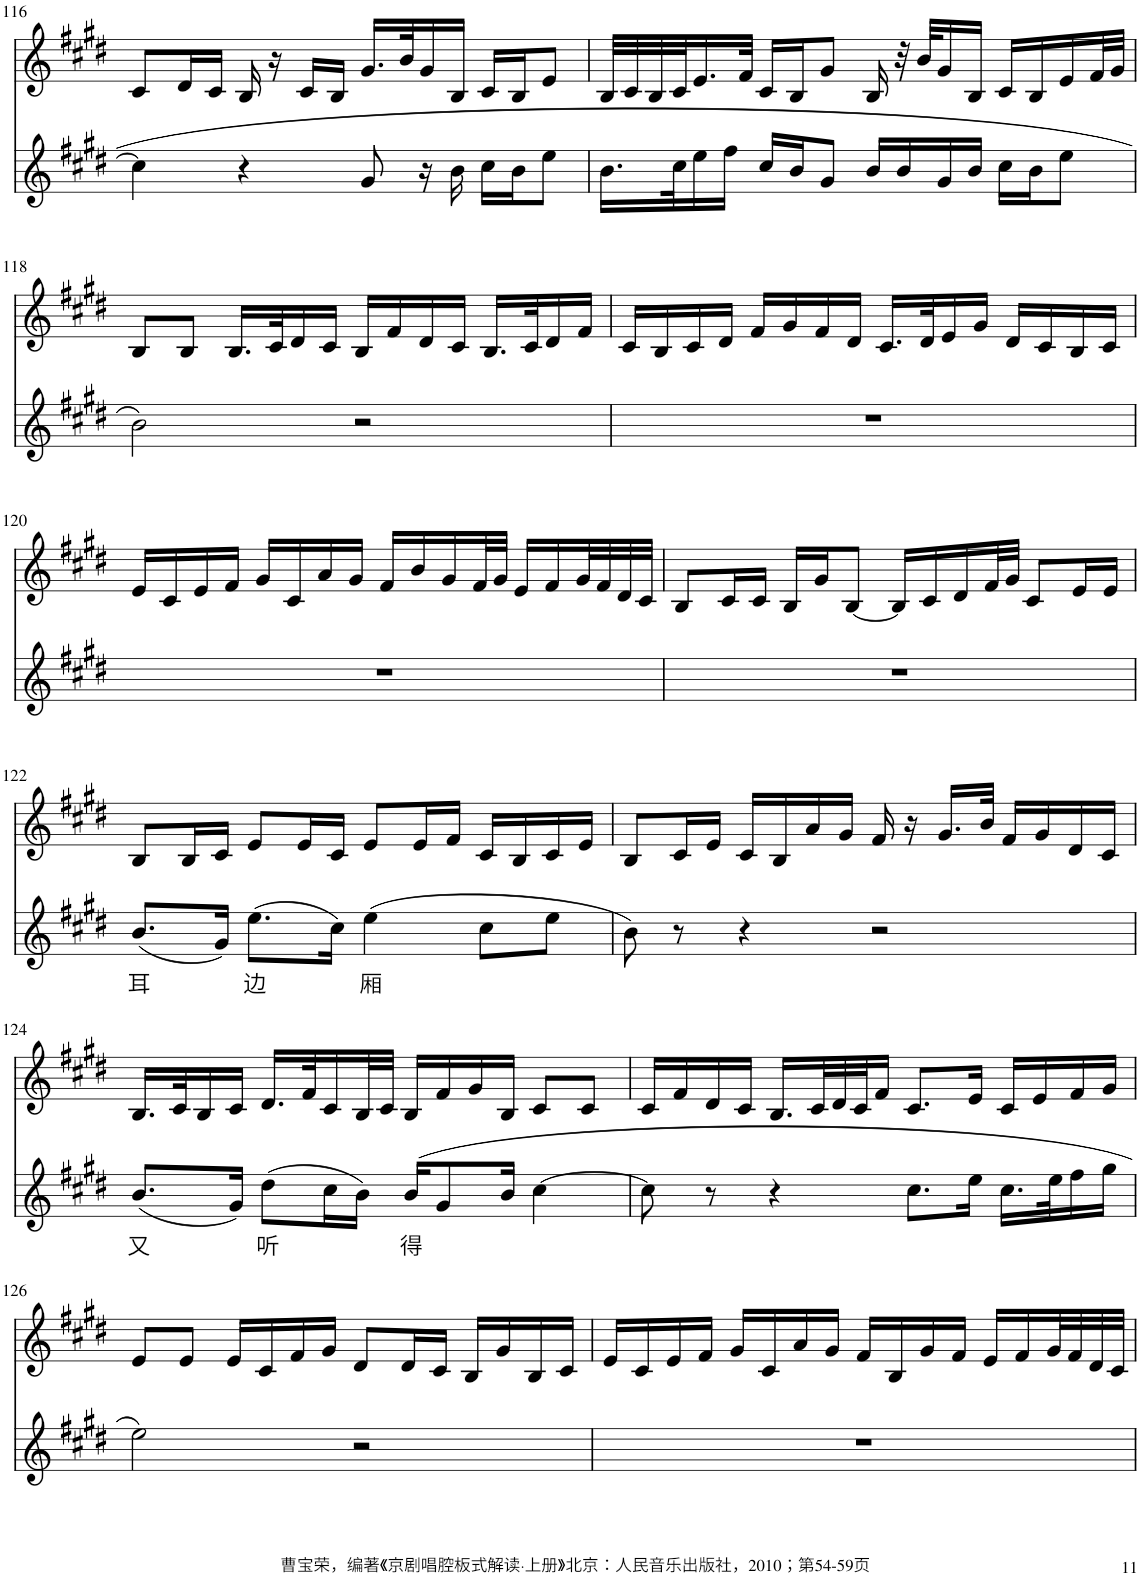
**kern	**text	**kern
*part2	*part2	*part1
*staff2	*staff2	*staff1
*I"Piano	*	*I"Piano
*I'Pno	*	*I'Pno
!!LO:PB:g=z
*clefG2	*	*clefG2
*k[f#c#g#d#]	*	*k[f#c#g#d#]
*M4/4	*	*M4/4
=116	=116	=116
4cc#\]	.	8c#/L
.	.	16d#/L
.	.	16c#/JJ
4r	.	16B/
.	.	16r
.	.	16c#/LL
.	.	16B/JJ
8g#/	.	16.g#/LL
.	.	32b/K
16r	.	16g#/
16b\	.	16B/JJ
16cc#\LL	.	16c#/LL
16b\J	.	16B/J
8ee\J	.	8e/J
=117	=117	=117
16.b\LL	.	32B/LLL
.	.	32c#/
.	.	32B/
32cc#\K	.	32c#/J
16ee\	.	16.e/
16ff#\JJ	.	.
.	.	32f#/JJk
16cc#/LL	.	16c#/LL
16b/J	.	16B/J
8g#/J	.	8g#/J
16b/LL	.	16B/
16b/	.	32r
.	.	32b/KLL
16g#/	.	16g#/
16b/JJ	.	16B/JJ
16cc#\LL	.	16c#/LL
16b\J	.	16B/
8ee\J	.	16e/
.	.	32f#/L
.	.	32g#/JJJ
!!LO:LB:g=z
=118	=118	=118
2b\	.	8B/L
.	.	8B/J
.	.	16.B/LL
.	.	32c#/K
.	.	16d#/
.	.	16c#/JJ
2r	.	16B/LL
.	.	16f#/
.	.	16d#/
.	.	16c#/JJ
.	.	16.B/LL
.	.	32c#/K
.	.	16d#/
.	.	16f#/JJ
=119	=119	=119
1r	.	16c#/LL
.	.	16B/
.	.	16c#/
.	.	16d#/JJ
.	.	16f#/LL
.	.	16g#/
.	.	16f#/
.	.	16d#/JJ
.	.	16.c#/LL
.	.	32d#/K
.	.	16e/
.	.	16g#/JJ
.	.	16d#/LL
.	.	16c#/
.	.	16B/
.	.	16c#/JJ
!!LO:LB:g=z
=120	=120	=120
1r	.	16e/LL
.	.	16c#/
.	.	16e/
.	.	16f#/JJ
.	.	16g#/LL
.	.	16c#/
.	.	16a/
.	.	16g#/JJ
.	.	16f#/LL
.	.	16b/
.	.	16g#/
.	.	32f#/L
.	.	32g#/JJJ
.	.	16e/LL
.	.	16f#/
.	.	32g#/L
.	.	32f#/
.	.	32d#/
.	.	32c#/JJJ
=121	=121	=121
1r	.	8B/L
.	.	16c#/L
.	.	16c#/JJ
.	.	16B/LL
.	.	16g#/J
.	.	[8B/J
.	.	16B/LL]
.	.	16c#/
.	.	16d#/
.	.	32f#/L
.	.	32g#/JJJ
.	.	8c#/L
.	.	16e/L
.	.	16e/JJ
!!LO:LB:g=z
=122	=122	=122
!	!LO:LY:b	!
(8.b/L	耳	8B/L
.	.	16B/L
16g#/Jk)	.	16c#/JJ
!	!LO:LY:b	!
(8.ee\L	边	8e/L
.	.	16e/L
16cc#\Jk)	.	16c#/JJ
!	!LO:LY:b	!
(4ee\	厢	8e/L
.	.	16e/L
.	.	16f#/JJ
8cc#\L	.	16c#/LL
.	.	16B/
8ee\J	.	16c#/
.	.	16e/JJ
=123	=123	=123
8b\)	.	8B/L
8r	.	16c#/L
.	.	16e/JJ
4r	.	16c#/LL
.	.	16B/
.	.	16a/
.	.	16g#/JJ
2r	.	16f#/
.	.	16r
.	.	16.g#/LL
.	.	32b/JJk
.	.	16f#/LL
.	.	16g#/
.	.	16d#/
.	.	16c#/JJ
!!LO:LB:g=z
=124	=124	=124
!	!LO:LY:b	!
(8.b/L	又	16.B/LL
.	.	32c#/K
.	.	16B/
16g#/Jk)	.	16c#/JJ
!	!LO:LY:b	!
(8dd#\L	听	16.d#/LL
.	.	32f#/K
16cc#\L	.	16c#/
16b\JJ)	.	32B/L
.	.	32c#/JJJ
!	!LO:LY:b	!
(16b/KL	得	16B/LL
8g#/	.	16f#/
.	.	16g#/
16b/Jk	.	16B/JJ
[4cc#\	.	8c#/L
.	.	8c#/J
=125	=125	=125
8cc#\]	.	16c#/LL
.	.	16f#/
8r	.	16d#/
.	.	16c#/JJ
4r	.	16.B/LL
.	.	32c#/L
.	.	32d#/
.	.	32c#/J
.	.	16f#/JJ
8.cc#\L	.	8.c#/L
16ee\Jk	.	16e/Jk
16.cc#\LL	.	16c#/LL
.	.	16e/
32ee\K	.	.
16ff#\	.	16f#/
16gg#\JJ	.	16g#/JJ
!!LO:LB:g=z
=126	=126	=126
2ee\)	.	8e/L
.	.	8e/J
.	.	16e/LL
.	.	16c#/
.	.	16f#/
.	.	16g#/JJ
2r	.	8d#/L
.	.	16d#/L
.	.	16c#/JJ
.	.	16B/LL
.	.	16g#/
.	.	16B/
.	.	16c#/JJ
=127	=127	=127
1r	.	16e/LL
.	.	16c#/
.	.	16e/
.	.	16f#/JJ
.	.	16g#/LL
.	.	16c#/
.	.	16a/
.	.	16g#/JJ
.	.	16f#/LL
.	.	16B/
.	.	16g#/
.	.	16f#/JJ
.	.	16e/LL
.	.	16f#/
.	.	32g#/L
.	.	32f#/
.	.	32d#/
.	.	32c#/JJJ
=	=	=
*-	*-	*-
